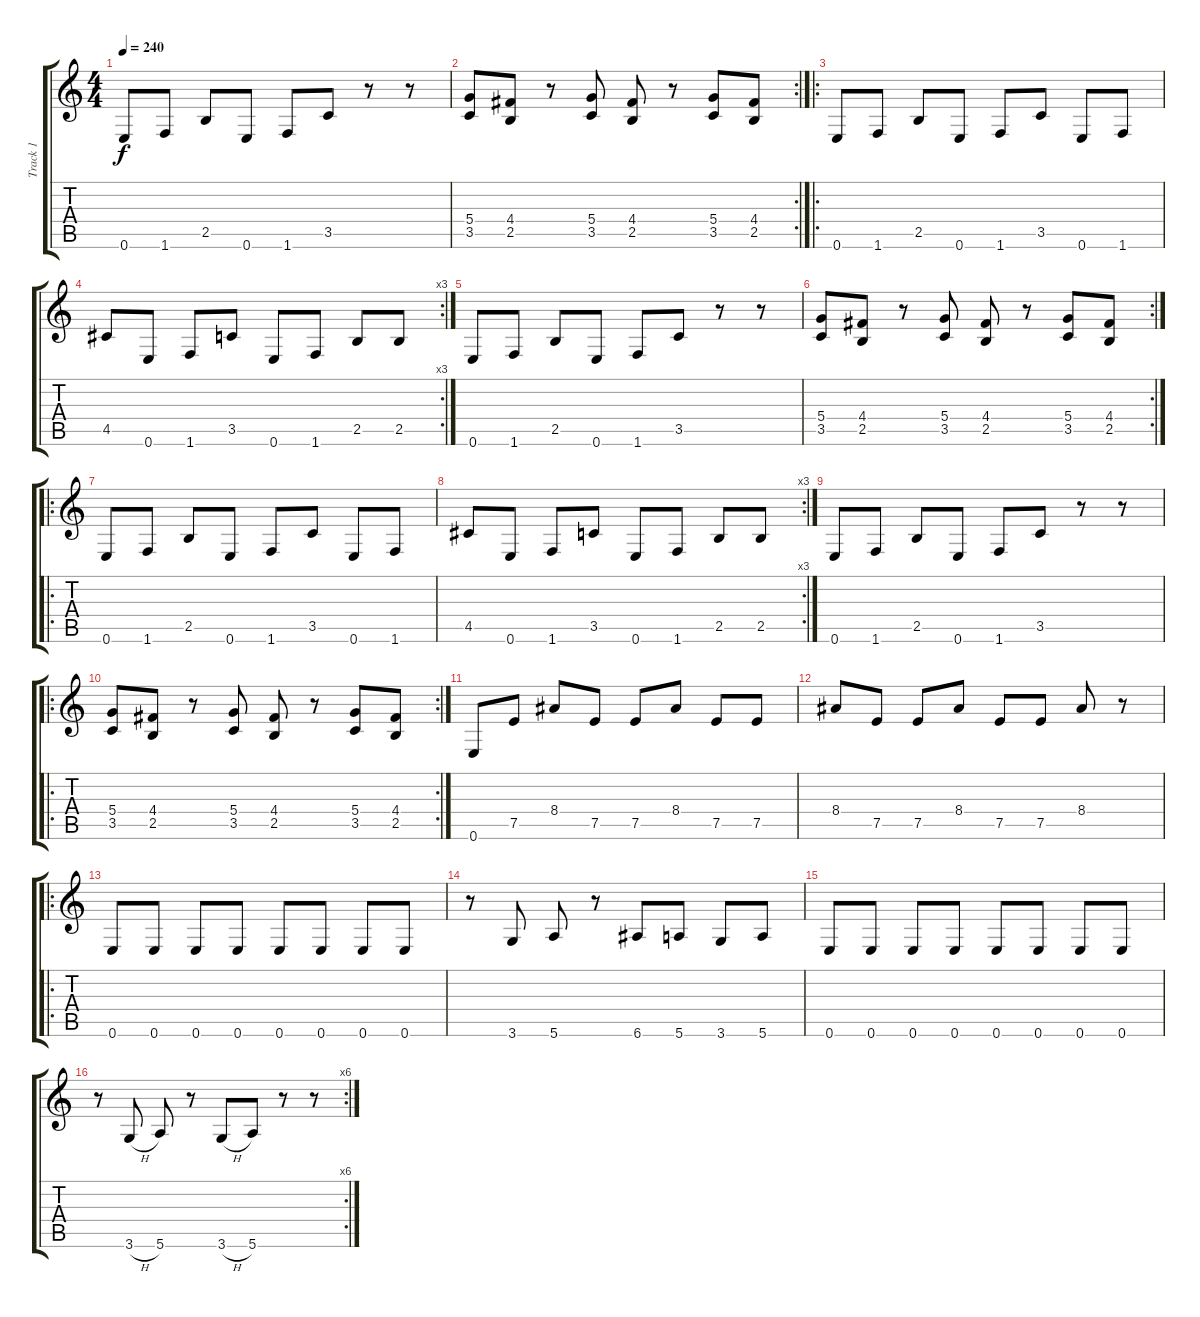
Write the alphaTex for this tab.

\track ("Track 1" "Track 1") {instrument acousticguitarnylon}
\staff {score tabs}
\tuning (E4 B3 G3 D3 A2 E2) {hide}
\ts (4 4)
\tempo 240
\clef g2
\ks c
0.6.8{dy f} 1.6.8 2.5.8 0.6.8 1.6.8 3.5.8 r.8 r.8 |
\rc 2
(5.4 3.5).8 (4.4 2.5).8 r.8 (5.4 3.5).8 (4.4 2.5).8 r.8 (5.4 3.5).8 (4.4 2.5).8 |
\ro
0.6.8 1.6.8 2.5.8 0.6.8 1.6.8 3.5.8 0.6.8 1.6.8 |
\rc 3
4.5.8 0.6.8 1.6.8 3.5.8 0.6.8 1.6.8 2.5.8 2.5.8 |
0.6.8 1.6.8 2.5.8 0.6.8 1.6.8 3.5.8 r.8 r.8 |
\rc 2
(5.4 3.5).8 (4.4 2.5).8 r.8 (5.4 3.5).8 (4.4 2.5).8 r.8 (5.4 3.5).8 (4.4 2.5).8 |
\ro
0.6.8 1.6.8 2.5.8 0.6.8 1.6.8 3.5.8 0.6.8 1.6.8 |
\rc 3
4.5.8 0.6.8 1.6.8 3.5.8 0.6.8 1.6.8 2.5.8 2.5.8 |
0.6.8 1.6.8 2.5.8 0.6.8 1.6.8 3.5.8 r.8 r.8 |
\ro
\rc 2
(5.4 3.5).8 (4.4 2.5).8 r.8 (5.4 3.5).8 (4.4 2.5).8 r.8 (5.4 3.5).8 (4.4 2.5).8 |
0.6.8 7.5.8 8.4.8 7.5.8 7.5.8 8.4.8 7.5.8 7.5.8 |
8.4.8 7.5.8 7.5.8 8.4.8 7.5.8 7.5.8 8.4.8 r.8 |
\ro
0.6.8 0.6.8 0.6.8 0.6.8 0.6.8 0.6.8 0.6.8 0.6.8 |
r.8 3.6.8 5.6.8 r.8 6.6.8 5.6.8 3.6.8 5.6.8 |
0.6.8 0.6.8 0.6.8 0.6.8 0.6.8 0.6.8 0.6.8 0.6.8 |
\rc 6
r.8 3.6{h}.8 5.6.8 r.8 3.6{h}.8 5.6.8 r.8 r.8
